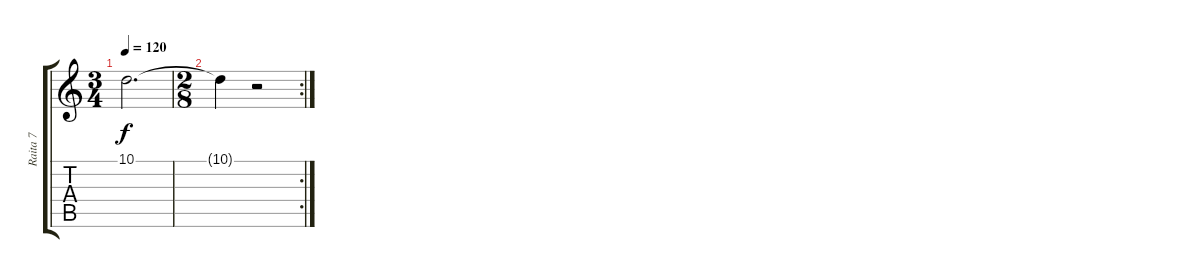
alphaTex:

\track ("Raita 7" "Raita 7") {instrument acousticgrandpiano}
\staff {score tabs}
\tuning (E4 B3 G3 D3 A2 E2) {hide}
\ts (3 4)
\tempo 120
\clef g2
\ks c
10.1{t}.2{d dy f} |
\rc 2
\ts (2 8)
10.1{t}.4 r.2
